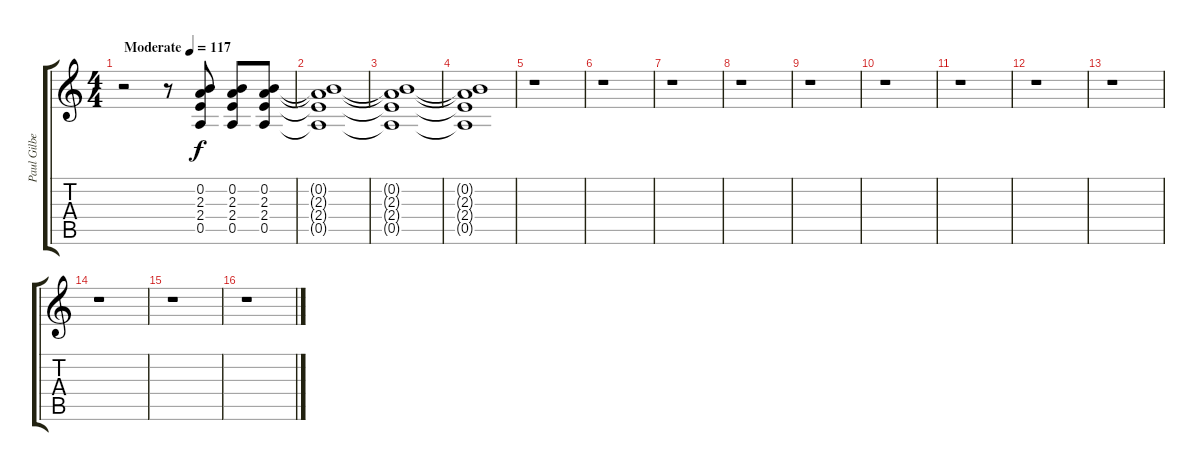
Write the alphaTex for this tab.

\track ("Paul Gilbert (Solo)" "Paul Gilbe") {instrument distortionguitar}
\staff {score tabs}
\tuning (E4 B3 G3 D3 A2 E2) {hide}
\ts (4 4)
\tempo (117 "Moderate")
\clef g2
\ks c
r.2{dy f instrument distortionguitar} r.8 (0.2 2.3 2.4 0.5).8{volume 11} (0.2 2.3 2.4 0.5).8 (0.2 2.3 2.4 0.5).8 |
(0.2{t} 2.3{t} 2.4{t} 0.5{t}).1{volume 0} |
(0.2{t} 2.3{t} 2.4{t} 0.5{t}).1 |
(0.2{t} 2.3{t} 2.4{t} 0.5{t}).1 |
r.1{volume 13} |
r.1 |
r.1 |
r.1 |
r.1 |
r.1 |
r.1 |
r.1 |
r.1 |
r.1 |
r.1 |
r.1
